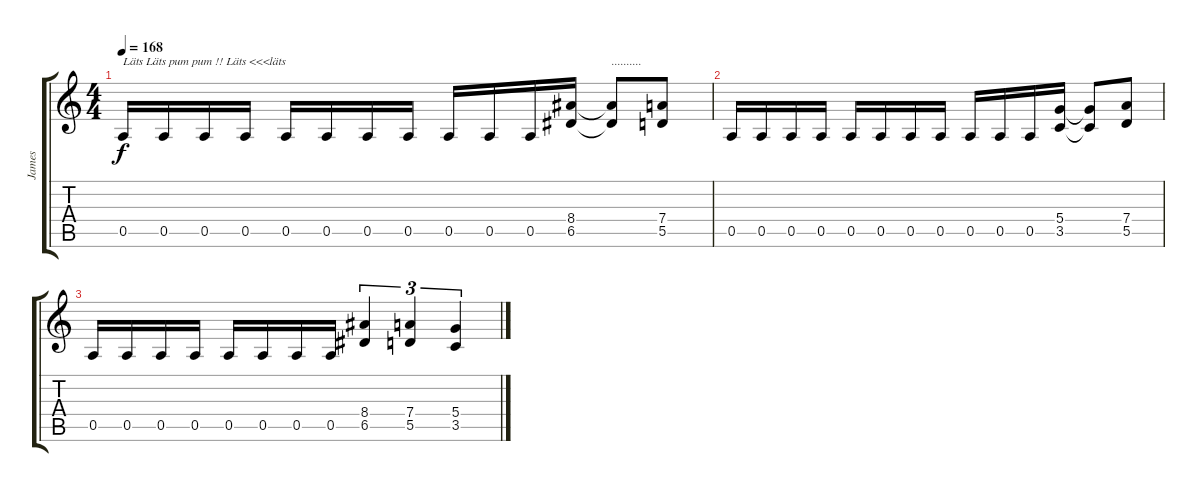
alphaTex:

\track ("James" "James") {instrument distortionguitar}
\staff {score tabs}
\tuning (E4 B3 G3 D3 A2 E2) {hide}
\ts (4 4)
\tempo 168
\clef g2
\ks c
0.5.16{txt "Läts Läts pum pum !! Läts <<<läts" dy f volume 0} 0.5.16 0.5.16 0.5.16 0.5.16 0.5.16 0.5.16 0.5.16 0.5.16 0.5.16 0.5.16 (8.4 6.5).16 (8.4{t} 6.5{t}).8{txt ".........."} (7.4 5.5).8 |
0.5.16 0.5.16 0.5.16 0.5.16 0.5.16 0.5.16 0.5.16 0.5.16 0.5.16 0.5.16 0.5.16 (5.4 3.5).16 (5.4{t} 3.5{t}).8 (7.4 5.5).8 |
0.5.16 0.5.16 0.5.16 0.5.16 0.5.16 0.5.16 0.5.16 0.5.16 (8.4 6.5).4{tu (3 2)} (7.4 5.5).4{tu (3 2)} (5.4 3.5).4{tu (3 2)}
